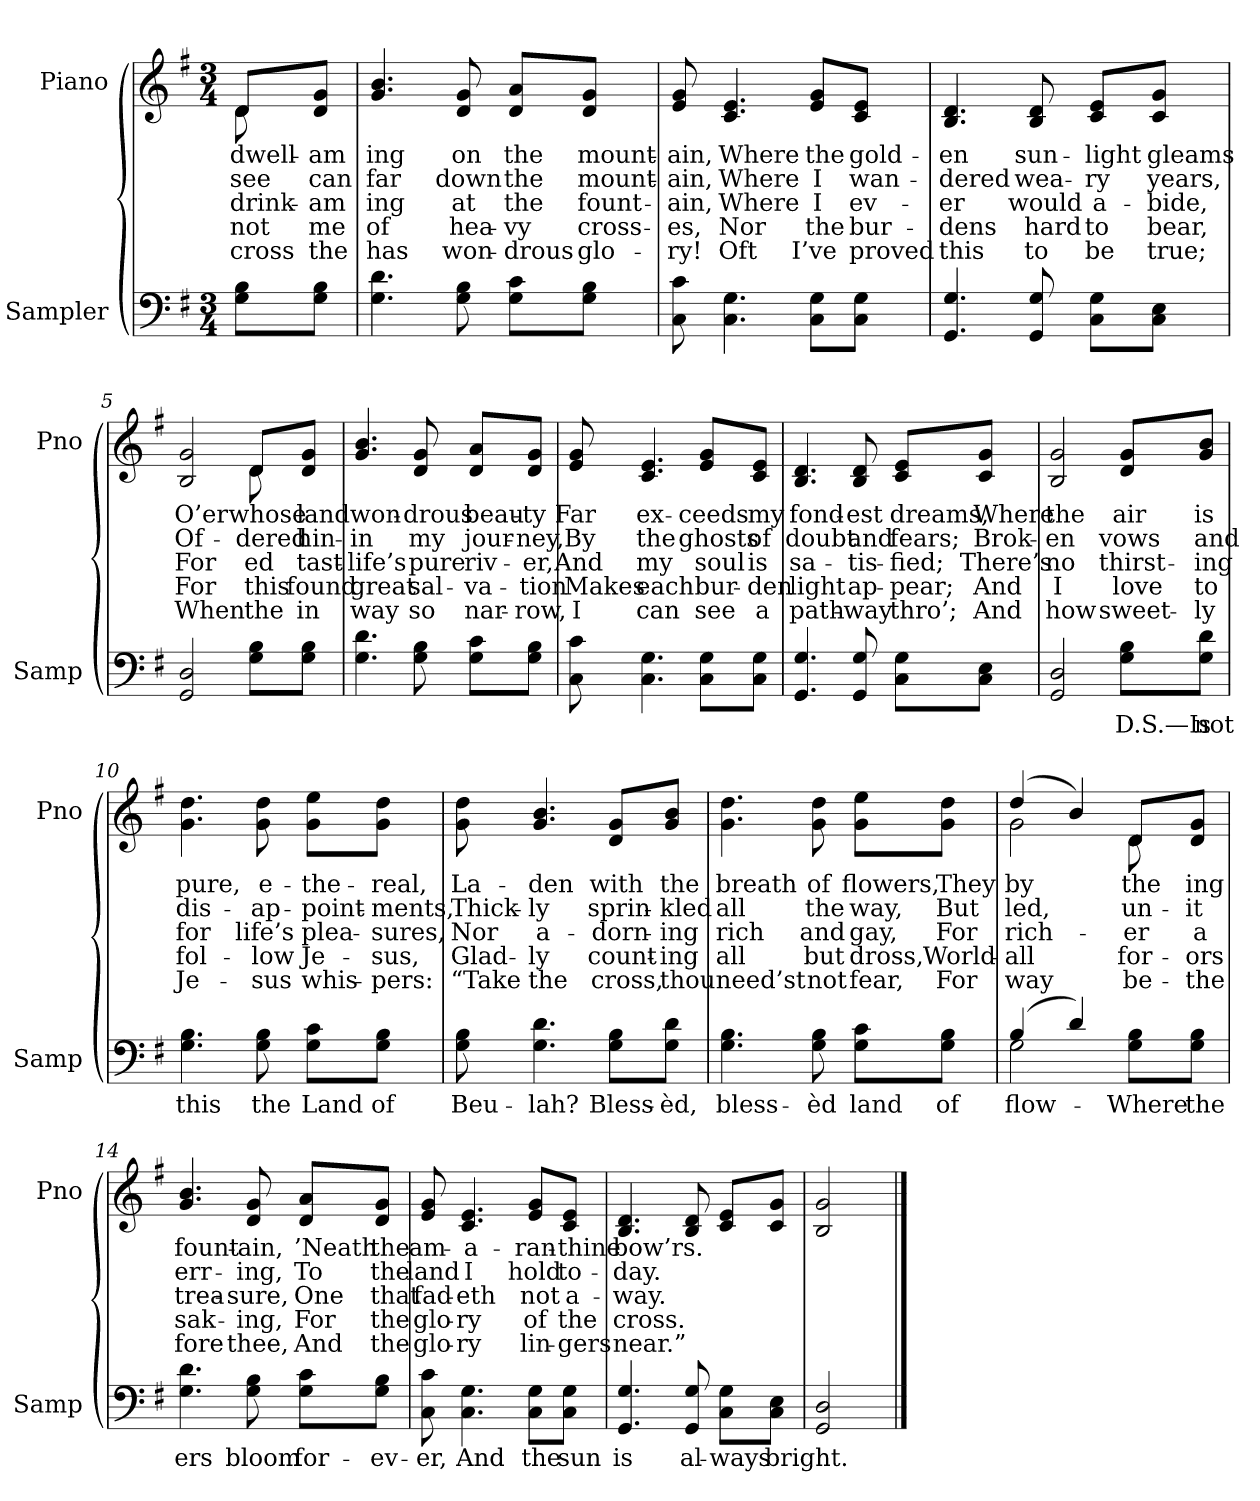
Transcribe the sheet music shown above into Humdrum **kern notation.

**kern	**text	**kern	**text	**text	**text	**text	**text
*part2	*part2	*part1	*part1	*part1	*part1	*part1	*part1
*staff2	*staff2	*staff1	*staff1	*staff1	*staff1	*staff1	*staff1
*I"Sampler	*	*I"Piano	*	*	*	*	*
*I'Samp	*	*I'Pno	*	*	*	*	*
*clefF4	*	*clefG2	*	*	*	*	*
*k[f#]	*	*k[f#]	*	*	*	*	*
*G:	*	*G:	*	*	*	*	*
*M3/4	*	*M3/4	*	*	*	*	*
=1	=1	=1	=1	=1	=1	=1	=1
*	*	*^	*	*	*	*	*
8G\ 8B\L	.	8d/L	8d	dwell-	see	drink-	not	cross
8G\ 8B\J	.	8d/ 8g/J	8ryy	am	can	am	me	the
*	*	*v	*v	*	*	*	*	*
=2	=2	=2	=2	=2	=2	=2	=2
4.G 4.d	.	4.g 4.b	-ing	far	-ing	of	has
8G 8B	.	8d 8g	on	down	at	hea-	won-
8G\ 8c\L	.	8d/ 8a/L	the	the	the	-vy	-drous
8G\ 8B\J	.	8d/ 8g/J	mount-	mount-	fount-	cross-	glo-
=3	=3	=3	=3	=3	=3	=3	=3
8C 8c	.	8e 8g	-ain,	-ain,	-ain,	-es,	-ry!
4.C 4.G	.	4.c 4.e	Where	Where	Where	Nor	Oft
8C\ 8G\L	.	8e/ 8g/L	the	I	I	the	I’ve
8C\ 8G\J	.	8c/ 8e/J	gold-	wan-	ev-	bur-	proved
=4	=4	=4	=4	=4	=4	=4	=4
4.GG 4.G	.	4.B 4.d	-en	-dered	-er	-dens	this
8GG 8G	.	8B 8d	sun-	wea-	would	hard	to
8C\ 8G\L	.	8c/ 8e/L	-light	-ry	a-	to	be
8C\ 8E\J	.	8c/ 8g/J	gleams	years,	-bide,	bear,	true;
=5	=5	=5	=5	=5	=5	=5	=5
*	*	*^	*	*	*	*	*
2GG 2D	.	2B 2g	2ryy	O’er	Of-	For	For	When
8G\ 8B\L	.	8d/L	8d	whose	-dered	-ed	this	the
8G\ 8B\J	.	8d/ 8g/J	8ryy	land	hin-	tast-	found	in
*	*	*v	*v	*	*	*	*	*
=6	=6	=6	=6	=6	=6	=6	=6
4.G 4.d	.	4.g 4.b	won-	in	life’s	great	way
8G 8B	.	8d 8g	-drous	my	pure	sal-	so
8G\ 8c\L	.	8d/ 8a/L	beau-	jour-	riv-	-va-	nar-
8G\ 8B\J	.	8d/ 8g/J	-ty	-ney,	-er,	-tion	-row,
=7	=7	=7	=7	=7	=7	=7	=7
8C 8c	.	8e 8g	Far	By	And	Makes	I
4.C 4.G	.	4.c 4.e	ex-	the	my	each	can
8C\ 8G\L	.	8e/ 8g/L	-ceeds	ghosts	soul	bur-	see
8C\ 8G\J	.	8c/ 8e/J	my	of	is	-den	a
=8	=8	=8	=8	=8	=8	=8	=8
4.GG 4.G	.	4.B 4.d	fond-	doubt	sa-	light	path-
8GG 8G	.	8B 8d	-est	and	-tis-	ap-	-way
8C\ 8G\L	.	8c/ 8e/L	dreams,	fears;	-fied;	-pear;	thro’;
8C\ 8E\J	.	8c/ 8g/J	Where	Brok-	There’s	And	And
=9	=9	=9	=9	=9	=9	=9	=9
2GG 2D	.	2B 2g	the	-en	no	I	how
8G\ 8B\L	D.S.—Is	8d/ 8g/L	air	vows	thirst-	love	sweet-
8G\ 8d\J	not	8g/ 8b/J	is	and	-ing	to	-ly
=10	=10	=10	=10	=10	=10	=10	=10
4.G 4.B	this	4.g 4.dd	pure,	dis-	for	fol-	Je-
8G 8B	the	8g 8dd	e-	-ap-	life’s	-low	-sus
8G\ 8c\L	Land	8g\ 8ee\L	-the-	-point-	plea-	Je-	whis-
8G\ 8B\J	of	8g\ 8dd\J	-real,	-ments,	-sures,	-sus,	-pers:
=11	=11	=11	=11	=11	=11	=11	=11
8G 8B	Beu-	8g 8dd	La-	Thick-	Nor	Glad-	“Take
4.G 4.d	-lah?	4.g 4.b	-den	-ly	a-	-ly	the
8G\ 8B\L	Bless-	8d/ 8g/L	with	sprin-	-dorn-	count-	cross,
8G\ 8d\J	-èd,	8g/ 8b/J	the	-kled	-ing	-ing	thou
=12	=12	=12	=12	=12	=12	=12	=12
4.G 4.B	bless-	4.g 4.dd	breath	all	rich	all	need’st
8G 8B	-èd	8g 8dd	of	the	and	but	not
8G\ 8c\L	land	8g\ 8ee\L	flowers,	way,	gay,	dross,	fear,
8G\ 8B\J	of	8g\ 8dd\J	They	But	For	World-	For
=13	=13	=13	=13	=13	=13	=13	=13
*^	*	*^	*	*	*	*	*
(4B/	2G	flow-	(4dd/	2g	by	led,	rich-	all	way
4d/)	.	.	4b/)	.	.	.	.	.	.
8G\ 8B\L	4ryy	Where	8d/L	8d	the	un-	-er	for-	be-
8G\ 8B\J	.	the	8d/ 8g/J	8ryy	-ing	-it	a	-ors	the
*v	*v	*	*	*	*	*	*	*	*
*	*	*v	*v	*	*	*	*	*
=14	=14	=14	=14	=14	=14	=14	=14
4.G 4.d	-ers	4.g 4.b	fount-	-err-	trea-	-sak-	-fore
8G 8B	bloom	8d 8g	-ain,	-ing,	-sure,	-ing,	thee,
8G\ 8c\L	for-	8d/ 8a/L	’Neath	To	One	For	And
8G\ 8B\J	-ev-	8d/ 8g/J	the	the	that	the	the
=15	=15	=15	=15	=15	=15	=15	=15
8C 8c	-er,	8e 8g	am-	land	fad-	glo-	glo-
4.C 4.G	And	4.c 4.e	-a-	I	-eth	-ry	-ry
8C\ 8G\L	the	8e/ 8g/L	-ran-	hold	not	of	lin-
8C\ 8G\J	sun	8c/ 8e/J	-thine	to-	a-	the	-gers
=16	=16	=16	=16	=16	=16	=16	=16
4.GG 4.G	is	4.B 4.d	bow’rs.	-day.	-way.	cross.	near.”
8GG 8G	al-	8B 8d	.	.	.	.	.
8C\ 8G\L	-ways	8c/ 8e/L	.	.	.	.	.
8C\ 8E\J	bright.	8c/ 8g/J	.	.	.	.	.
=17	=17	=17	=17	=17	=17	=17	=17
2GG 2D	.	2B 2g	.	.	.	.	.
==	==	==	==	==	==	==	==
*-	*-	*-	*-	*-	*-	*-	*-
